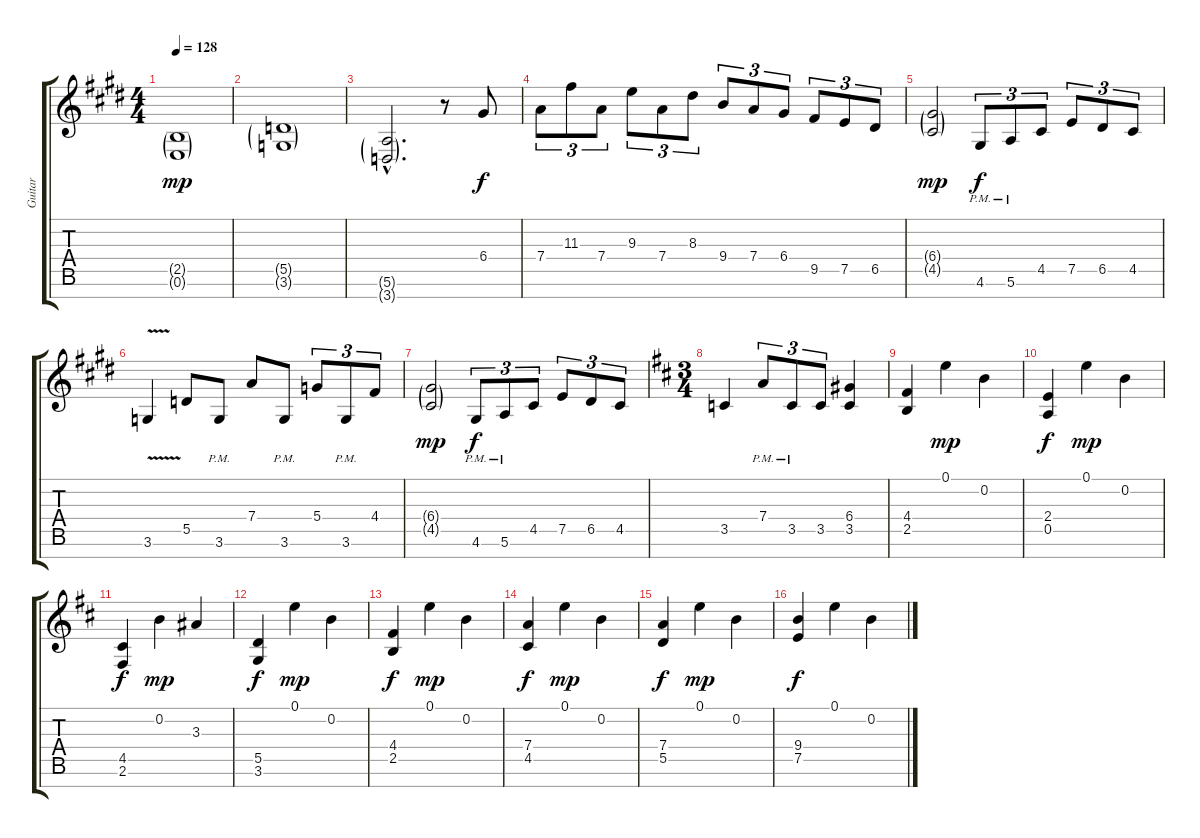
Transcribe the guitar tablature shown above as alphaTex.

\track ("Guitar" "Guitar") {instrument distortionguitar}
\staff {score tabs}
\tuning (E4 B3 G3 D3 A2 E2 B1) {hide}
\ts (4 4)
\tempo 128
\clef g2
\ks e
(2.5{g} 0.6{g}).1{dy mp} |
(5.5{g} 3.6{g}).1 |
(5.6{g hac} 3.7{g hac}).2{d} r.8 6.4.8{dy f} |
7.4.8{tu (3 2)} 11.3.8{tu (3 2)} 7.4.8{tu (3 2)} 9.3.8{tu (3 2)} 7.4.8{tu (3 2)} 8.3.8{tu (3 2)} 9.4.8{tu (3 2)} 7.4.8{tu (3 2)} 6.4.8{tu (3 2)} 9.5.8{tu (3 2)} 7.5.8{tu (3 2)} 6.5.8{tu (3 2)} |
(6.4{g} 4.5{g}).2{dy mp} 4.6{pm}.8{tu (3 2) dy f} 5.6{pm}.8{tu (3 2)} 4.5.8{tu (3 2)} 7.5.8{tu (3 2)} 6.5.8{tu (3 2)} 4.5.8{tu (3 2)} |
3.6{v}.4 5.5.8 3.6{pm}.8 7.4.8 3.6{pm}.8 5.4.8{tu (3 2)} 3.6{pm}.8{tu (3 2)} 4.4.8{tu (3 2)} |
(6.4{g} 4.5{g}).2{dy mp} 4.6{pm}.8{tu (3 2) dy f} 5.6{pm}.8{tu (3 2)} 4.5.8{tu (3 2)} 7.5.8{tu (3 2)} 6.5.8{tu (3 2)} 4.5.8{tu (3 2)} |
\ts (3 4)
\ks d
3.5.4 7.4{pm}.8{tu (3 2)} 3.5{pm}.8{tu (3 2)} 3.5.8{tu (3 2)} (6.4 3.5).4 |
(4.4 2.5).4 0.1.4{dy mp} 0.2.4 |
(2.4 0.5).4{dy f} 0.1.4{dy mp} 0.2.4 |
(4.5 2.6).4{dy f} 0.2.4{dy mp} 3.3.4 |
(5.5 3.6).4{dy f} 0.1.4{dy mp} 0.2.4 |
(4.4 2.5).4{dy f} 0.1.4{dy mp} 0.2.4 |
(7.4 4.5).4{dy f} 0.1.4{dy mp} 0.2.4 |
(7.4 5.5).4{dy f} 0.1.4{dy mp} 0.2.4 |
(9.4 7.5).4{dy f} 0.1.4 0.2.4
